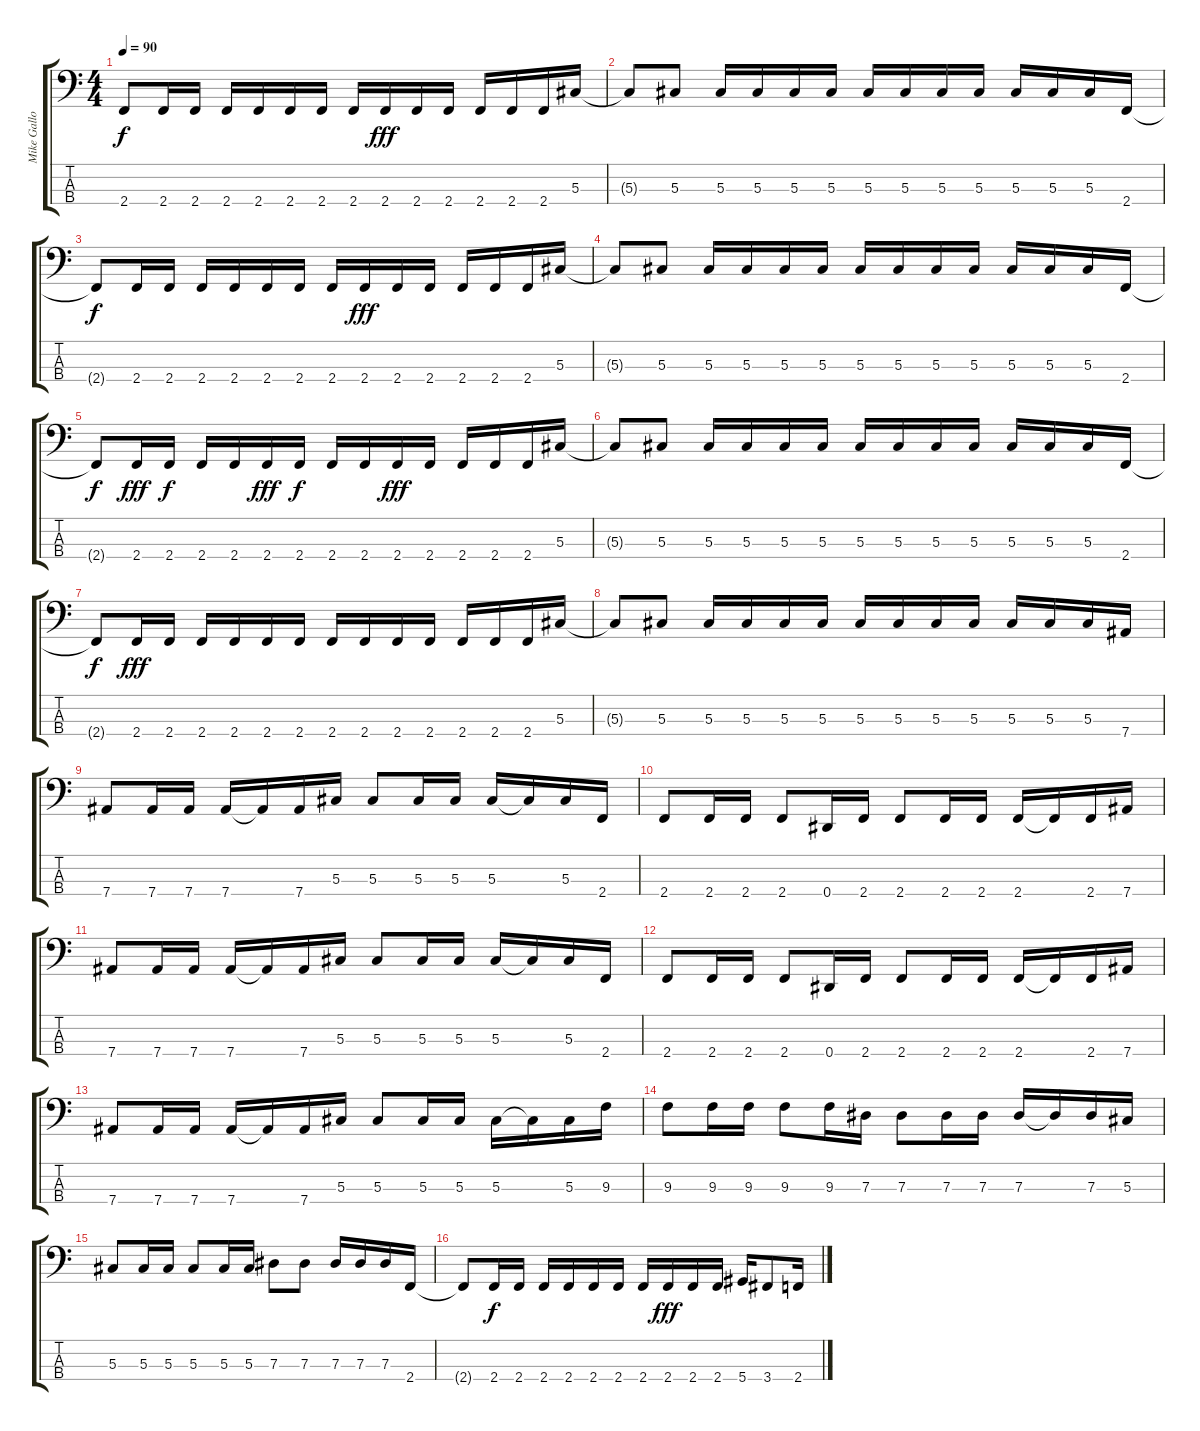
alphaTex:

\track ("Mike Gallo" "Mike Gallo") {instrument electricbasspick}
\staff {score tabs}
\tuning (Gb2 Db2 Ab1 Eb1) {hide}
\ts (4 4)
\tempo 90
\clef f4
\ks c
2.4{t}.8{dy f} 2.4.16 2.4.16 2.4.16 2.4.16 2.4.16 2.4.16 2.4.16 2.4.16{dy fff} 2.4.16 2.4.16 2.4.16 2.4.16 2.4.16 5.3.16 |
5.3{t}.8 5.3.8 5.3.16 5.3.16 5.3.16 5.3.16 5.3.16 5.3.16 5.3.16 5.3.16 5.3.16 5.3.16 5.3.16 2.4.16 |
2.4{t}.8{dy f} 2.4.16 2.4.16 2.4.16 2.4.16 2.4.16 2.4.16 2.4.16 2.4.16{dy fff} 2.4.16 2.4.16 2.4.16 2.4.16 2.4.16 5.3.16 |
5.3{t}.8 5.3.8 5.3.16 5.3.16 5.3.16 5.3.16 5.3.16 5.3.16 5.3.16 5.3.16 5.3.16 5.3.16 5.3.16 2.4.16 |
2.4{t}.8{dy f} 2.4.16{dy fff} 2.4.16{dy f} 2.4.16 2.4.16 2.4.16{dy fff} 2.4.16{dy f} 2.4.16 2.4.16 2.4.16{dy fff} 2.4.16 2.4.16 2.4.16 2.4.16 5.3.16 |
5.3{t}.8 5.3.8 5.3.16 5.3.16 5.3.16 5.3.16 5.3.16 5.3.16 5.3.16 5.3.16 5.3.16 5.3.16 5.3.16 2.4.16 |
2.4{t}.8{dy f} 2.4.16{dy fff} 2.4.16 2.4.16 2.4.16 2.4.16 2.4.16 2.4.16 2.4.16 2.4.16 2.4.16 2.4.16 2.4.16 2.4.16 5.3.16 |
5.3{t}.8 5.3.8 5.3.16 5.3.16 5.3.16 5.3.16 5.3.16 5.3.16 5.3.16 5.3.16 5.3.16 5.3.16 5.3.16 7.4.16 |
7.4.8 7.4.16 7.4.16 7.4.16 7.4{t}.16 7.4.16 5.3.16 5.3.8 5.3.16 5.3.16 5.3.16 5.3{t}.16 5.3.16 2.4.16 |
2.4.8 2.4.16 2.4.16 2.4.8 0.4.16 2.4.16 2.4.8 2.4.16 2.4.16 2.4.16 2.4{t}.16 2.4.16 7.4.16 |
7.4.8 7.4.16 7.4.16 7.4.16 7.4{t}.16 7.4.16 5.3.16 5.3.8 5.3.16 5.3.16 5.3.16 5.3{t}.16 5.3.16 2.4.16 |
2.4.8 2.4.16 2.4.16 2.4.8 0.4.16 2.4.16 2.4.8 2.4.16 2.4.16 2.4.16 2.4{t}.16 2.4.16 7.4.16 |
7.4.8 7.4.16 7.4.16 7.4.16 7.4{t}.16 7.4.16 5.3.16 5.3.8 5.3.16 5.3.16 5.3.16 5.3{t}.16 5.3.16 9.3.16 |
9.3.8 9.3.16 9.3.16 9.3.8 9.3.16 7.3.16 7.3.8 7.3.16 7.3.16 7.3.16 7.3{t}.16 7.3.16 5.3.16 |
5.3.8 5.3.16 5.3.16 5.3.8 5.3.16 5.3.16 7.3.8 7.3.8 7.3.16 7.3.16 7.3.16 2.4.16 |
2.4{t}.8 2.4.16{dy f} 2.4.16 2.4.16 2.4.16 2.4.16 2.4.16 2.4.16 2.4.16{dy fff} 2.4.16 2.4.16 5.4.16 3.4.8 2.4.16
